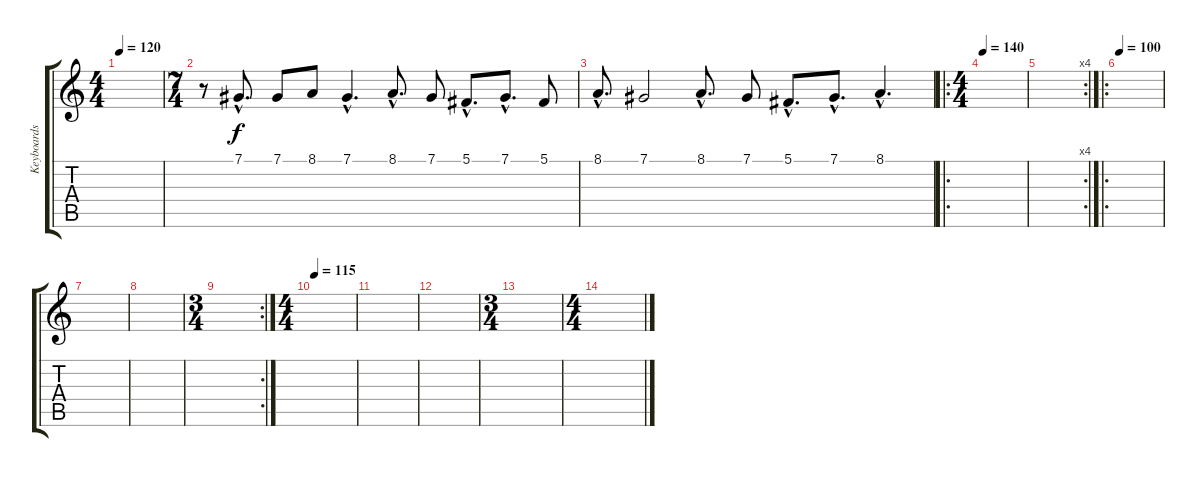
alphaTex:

\track ("Keyboards" "Keyboards") {instrument stringensemble1}
\staff {score tabs}
\tuning (Db4 Ab3 E3 B2 Gb2 Db2) {hide}
\ts (4 4)
\tempo 120
\clef g2
\ks c
|
\ts (7 4)
r.8{volume 16} 7.1{hac}.8{d} 7.1.8 8.1.8 7.1{hac}.4{d} 8.1{hac}.8{d} 7.1.8 5.1{hac}.8{d} 7.1{hac}.8{d} 5.1.8 |
8.1{hac}.8{d} 7.1.2 8.1{hac}.8{d} 7.1.8 5.1{hac}.8{d} 7.1{hac}.8{d} 8.1{hac}.4{d} |
\ro
\ts (4 4)
\tempo 140
|
\rc 4
|
\ro
\tempo 100
|
|
|
\rc 2
\ts (3 4)
|
\ts (4 4)
\tempo 115
|
|
|
\ts (3 4)
|
\ts (4 4)
